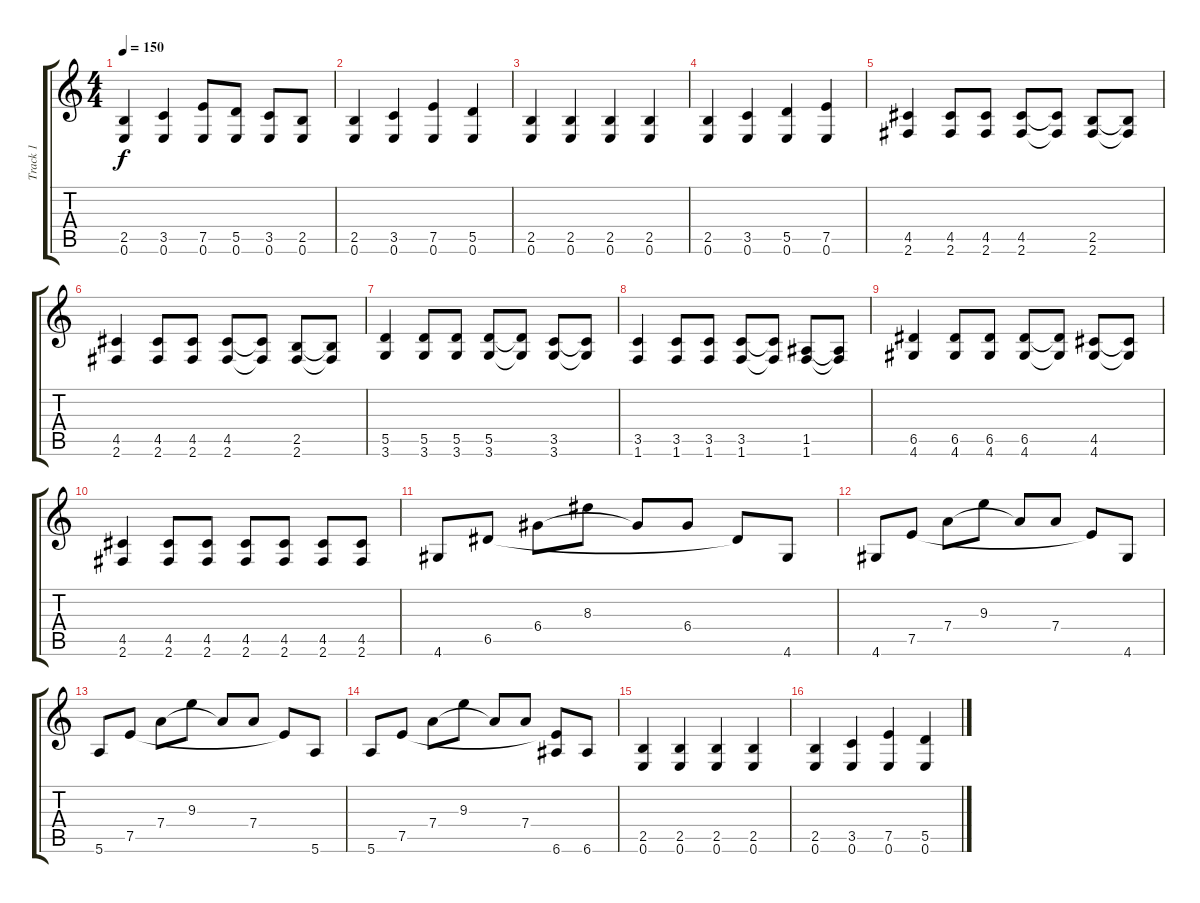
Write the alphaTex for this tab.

\track ("Track 1" "Track 1") {instrument electricguitarclean}
\staff {score tabs}
\tuning (E4 B3 G3 D3 A2 E2) {hide}
\ts (4 4)
\tempo 150
\clef g2
\ks c
(2.5 0.6).4{dy f} (3.5 0.6).4 (7.5 0.6).8 (5.5 0.6).8 (3.5 0.6).8 (2.5 0.6).8 |
(2.5 0.6).4 (3.5 0.6).4 (7.5 0.6).4 (5.5 0.6).4 |
(2.5 0.6).4 (2.5 0.6).4 (2.5 0.6).4 (2.5 0.6).4 |
(2.5 0.6).4 (3.5 0.6).4 (5.5 0.6).4 (7.5 0.6).4 |
(4.5 2.6).4 (4.5 2.6).8 (4.5 2.6).8 (4.5 2.6).8 (4.5{t} 2.6{t}).8 (2.5 2.6).8 (2.5{t} 2.6{t}).8 |
(4.5 2.6).4 (4.5 2.6).8 (4.5 2.6).8 (4.5 2.6).8 (4.5{t} 2.6{t}).8 (2.5 2.6).8 (2.5{t} 2.6{t}).8 |
(5.5 3.6).4 (5.5 3.6).8 (5.5 3.6).8 (5.5 3.6).8 (5.5{t} 3.6{t}).8 (3.5 3.6).8 (3.5{t} 3.6{t}).8 |
(3.5 1.6).4 (3.5 1.6).8 (3.5 1.6).8 (3.5 1.6).8 (3.5{t} 1.6{t}).8 (1.5 1.6).8 (1.5{t} 1.6{t}).8 |
(6.5 4.6).4 (6.5 4.6).8 (6.5 4.6).8 (6.5 4.6).8 (6.5{t} 4.6{t}).8 (4.5 4.6).8 (4.5{t} 4.6{t}).8 |
(4.5 2.6).4 (4.5 2.6).8 (4.5 2.6).8 (4.5 2.6).8 (4.5 2.6).8 (4.5 2.6).8 (4.5 2.6).8 |
4.6.8 6.5.8 6.4.8 8.3.8 6.4{t}.8 6.4.8 6.5{t}.8 4.6.8 |
4.6.8 7.5.8 7.4.8 9.3.8 7.4{t}.8 7.4.8 7.5{t}.8 4.6.8 |
5.6.8 7.5.8 7.4.8 9.3.8 7.4{t}.8 7.4.8 7.5{t}.8 5.6.8 |
5.6.8 7.5.8 7.4.8 9.3.8 7.4{t}.8 7.4.8 (7.5{t} 6.6).8 6.6.8 |
(2.5 0.6).4 (2.5 0.6).4 (2.5 0.6).4 (2.5 0.6).4 |
(2.5 0.6).4 (3.5 0.6).4 (7.5 0.6).4 (5.5 0.6).4
